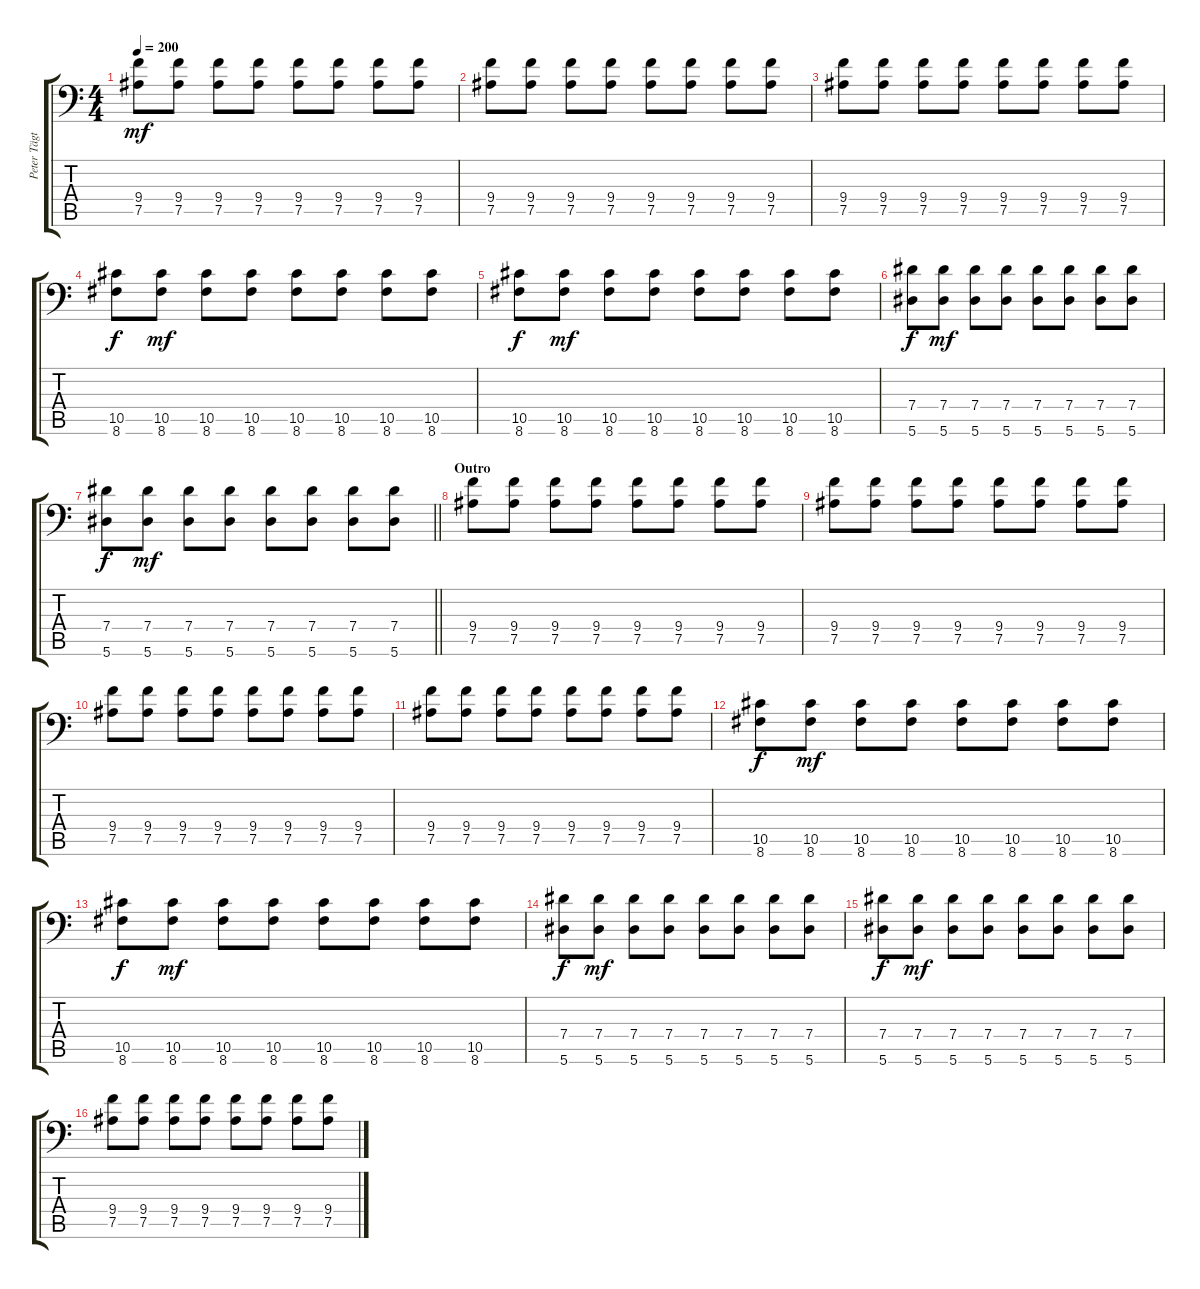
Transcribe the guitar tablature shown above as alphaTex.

\track ("Peter Tägtgren " "Peter Tägt") {instrument distortionguitar}
\staff {score tabs}
\tuning (Bb3 F3 Db3 Ab2 Eb2 Bb1) {hide}
\ts (4 4)
\tempo 200
\clef f4
\ks c
(9.4 7.5).8{dy mf} (9.4 7.5).8 (9.4 7.5).8 (9.4 7.5).8 (9.4 7.5).8 (9.4 7.5).8 (9.4 7.5).8 (9.4 7.5).8 |
(9.4 7.5).8 (9.4 7.5).8 (9.4 7.5).8 (9.4 7.5).8 (9.4 7.5).8 (9.4 7.5).8 (9.4 7.5).8 (9.4 7.5).8 |
(9.4 7.5).8 (9.4 7.5).8 (9.4 7.5).8 (9.4 7.5).8 (9.4 7.5).8 (9.4 7.5).8 (9.4 7.5).8 (9.4 7.5).8 |
(10.5 8.6).8{dy f} (10.5 8.6).8{dy mf} (10.5 8.6).8 (10.5 8.6).8 (10.5 8.6).8 (10.5 8.6).8 (10.5 8.6).8 (10.5 8.6).8 |
(10.5 8.6).8{dy f} (10.5 8.6).8{dy mf} (10.5 8.6).8 (10.5 8.6).8 (10.5 8.6).8 (10.5 8.6).8 (10.5 8.6).8 (10.5 8.6).8 |
(7.4 5.6).8{dy f} (7.4 5.6).8{dy mf} (7.4 5.6).8 (7.4 5.6).8 (7.4 5.6).8 (7.4 5.6).8 (7.4 5.6).8 (7.4 5.6).8 |
\barLineRight lightlight
(7.4 5.6).8{dy f} (7.4 5.6).8{dy mf} (7.4 5.6).8 (7.4 5.6).8 (7.4 5.6).8 (7.4 5.6).8 (7.4 5.6).8 (7.4 5.6).8 |
\section ("" "Outro")
(9.4 7.5).8 (9.4 7.5).8 (9.4 7.5).8 (9.4 7.5).8 (9.4 7.5).8 (9.4 7.5).8 (9.4 7.5).8 (9.4 7.5).8 |
(9.4 7.5).8 (9.4 7.5).8 (9.4 7.5).8 (9.4 7.5).8 (9.4 7.5).8 (9.4 7.5).8 (9.4 7.5).8 (9.4 7.5).8 |
(9.4 7.5).8 (9.4 7.5).8 (9.4 7.5).8 (9.4 7.5).8 (9.4 7.5).8 (9.4 7.5).8 (9.4 7.5).8 (9.4 7.5).8 |
(9.4 7.5).8 (9.4 7.5).8 (9.4 7.5).8 (9.4 7.5).8 (9.4 7.5).8 (9.4 7.5).8 (9.4 7.5).8 (9.4 7.5).8 |
(10.5 8.6).8{dy f volume 10} (10.5 8.6).8{dy mf} (10.5 8.6).8 (10.5 8.6).8 (10.5 8.6).8 (10.5 8.6).8 (10.5 8.6).8 (10.5 8.6).8 |
(10.5 8.6).8{dy f} (10.5 8.6).8{dy mf} (10.5 8.6).8 (10.5 8.6).8 (10.5 8.6).8 (10.5 8.6).8 (10.5 8.6).8 (10.5 8.6).8 |
(7.4 5.6).8{dy f volume 8} (7.4 5.6).8{dy mf} (7.4 5.6).8 (7.4 5.6).8 (7.4 5.6).8 (7.4 5.6).8 (7.4 5.6).8 (7.4 5.6).8 |
(7.4 5.6).8{dy f} (7.4 5.6).8{dy mf} (7.4 5.6).8 (7.4 5.6).8 (7.4 5.6).8 (7.4 5.6).8 (7.4 5.6).8 (7.4 5.6).8 |
(9.4 7.5).8{volume 6} (9.4 7.5).8 (9.4 7.5).8 (9.4 7.5).8 (9.4 7.5).8 (9.4 7.5).8 (9.4 7.5).8 (9.4 7.5).8
